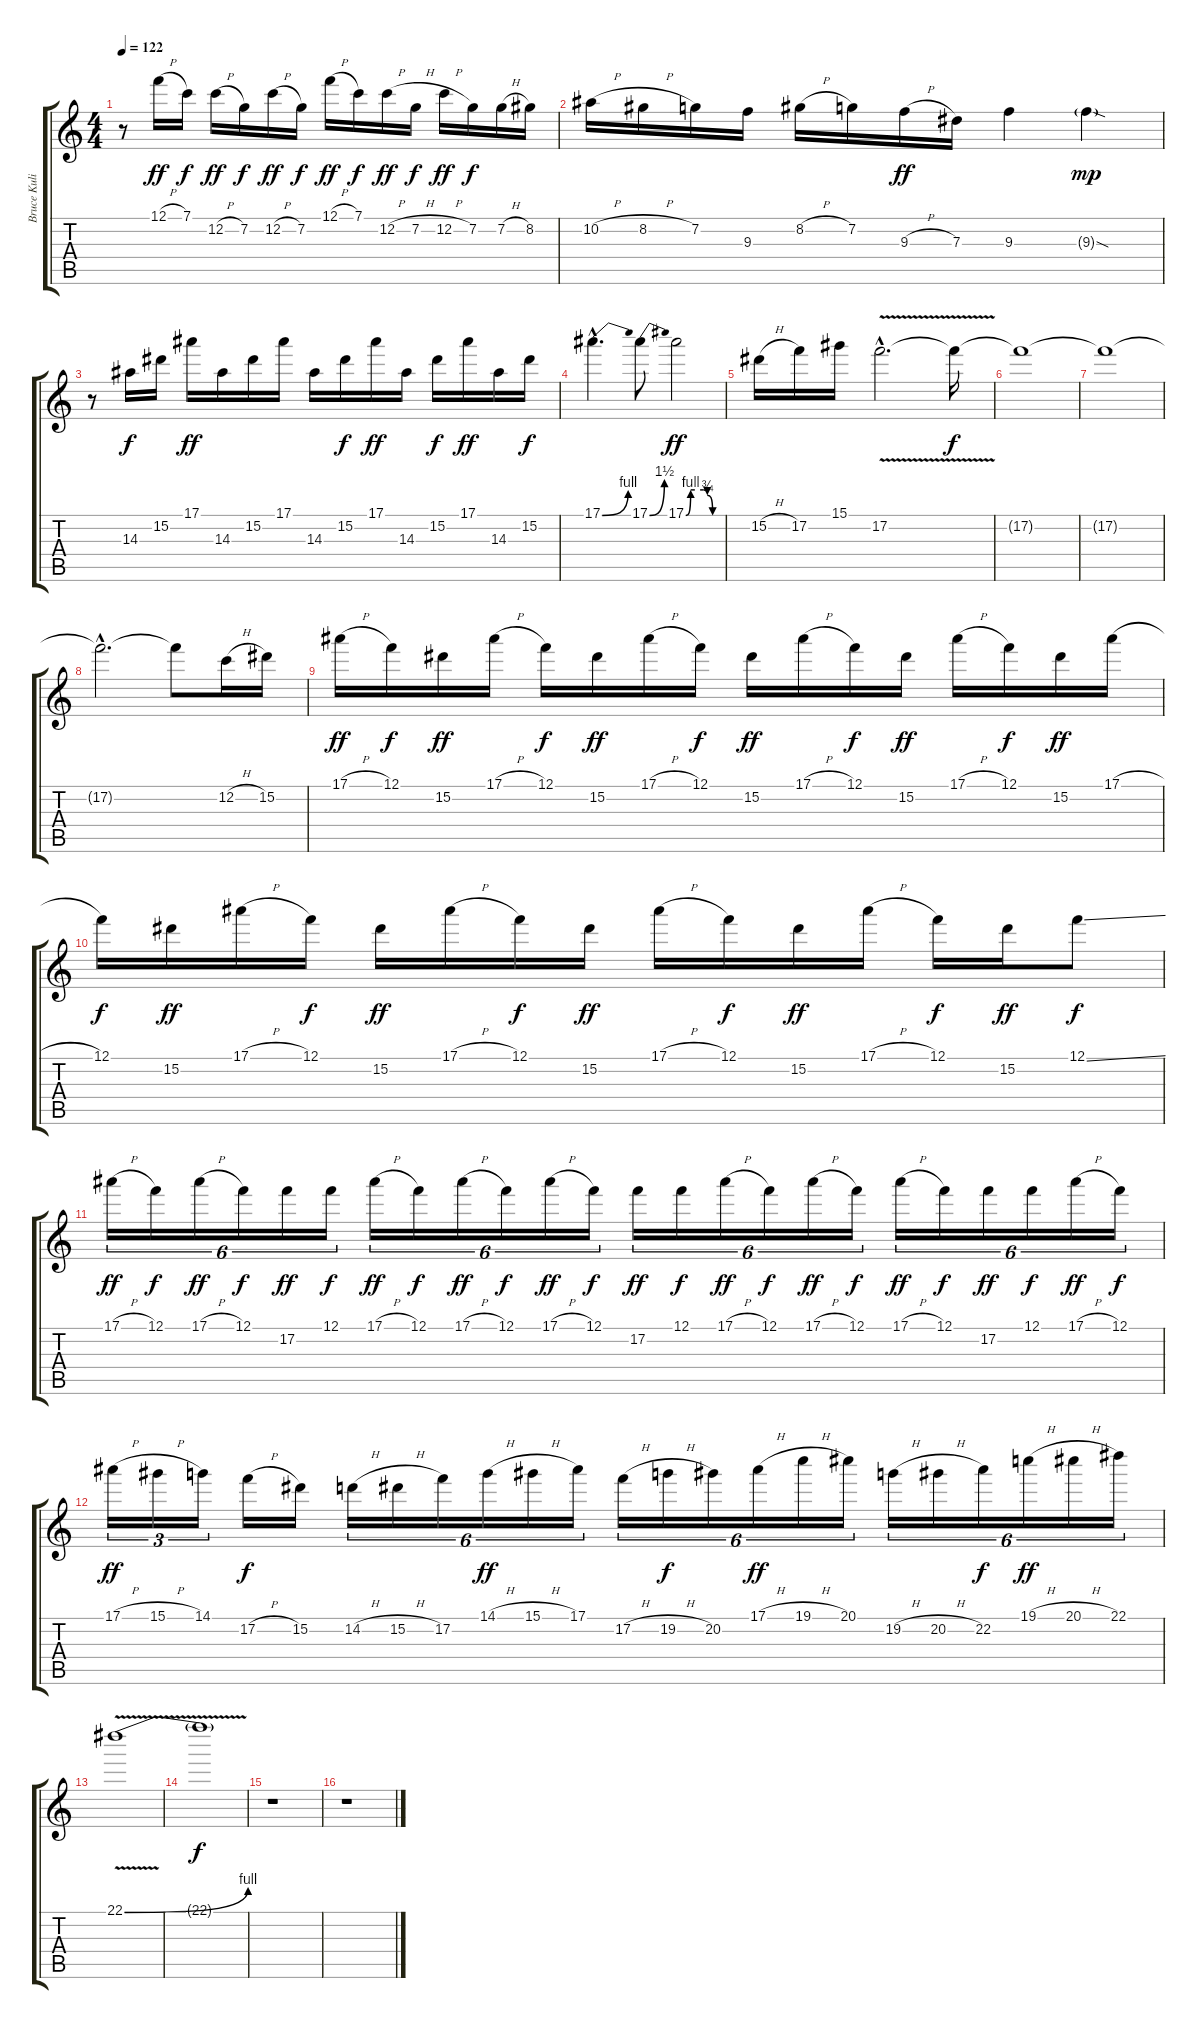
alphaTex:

\track ("Bruce Kulick Solo" "Bruce Kuli") {instrument overdrivenguitar}
\staff {score tabs}
\tuning (F4 C4 Ab3 Eb3 Bb2 F2) {hide}
\ts (4 4)
\tempo 122
\clef g2
\ks c
r.8{dy f} 12.1{h}.16{dy ff} 7.1.16{dy f} 12.2{h}.16{dy ff} 7.2.16{dy f} 12.2{h}.16{dy ff} 7.2.16{dy f} 12.1{h}.16{dy ff} 7.1.16{dy f} 12.2{h}.16{dy ff} 7.2{h}.16{dy f} 12.2{h}.16{dy ff} 7.2.16{dy f} 7.2{h}.16 8.2.16 |
10.2{h}.16 8.2{h}.16 7.2.16 9.3.16 8.2{h}.16 7.2.16 9.3{h}.16{dy ff} 7.3.16 9.3.4 9.3{sod g}.4{dy mp} |
r.8 14.3.16{dy f} 15.2.16 17.1.16{dy ff} 14.3.16 15.2.16 17.1.16 14.3.16 15.2.16{dy f} 17.1.16{dy ff} 14.3.16 15.2.16{dy f} 17.1.16{dy ff} 14.3.16 15.2.16{dy f} |
17.1{be (bend 0 0 60 4) hac}.4{d} 17.1{be (bend 0 0 60 6)}.8 17.1{be (custom 0 0 8 4 15 4 30 4 36 3 45 0 60 0)}.2{dy ff} |
15.2{h}.16 17.2.16 15.1.16 17.2{v hac}.2{d} 17.2{t}.16{dy f} |
17.2{t}.1 |
17.2{t}.1 |
17.2{hac t}.2{d} 17.2{t}.8 12.2{h}.16 15.2.16 |
17.1{h}.16{dy ff} 12.1.16{dy f} 15.2.16{dy ff} 17.1{h}.16 12.1.16{dy f} 15.2.16{dy ff} 17.1{h}.16 12.1.16{dy f} 15.2.16{dy ff} 17.1{h}.16 12.1.16{dy f} 15.2.16{dy ff} 17.1{h}.16 12.1.16{dy f} 15.2.16{dy ff} 17.1{h}.16 |
12.1.16{dy f} 15.2.16{dy ff} 17.1{h}.16 12.1.16{dy f} 15.2.16{dy ff} 17.1{h}.16 12.1.16{dy f} 15.2.16{dy ff} 17.1{h}.16 12.1.16{dy f} 15.2.16{dy ff} 17.1{h}.16 12.1.16{dy f} 15.2.16{dy ff} 12.1{ss}.8{dy f} |
17.1{h}.16{tu (6 4) dy ff} 12.1.16{tu (6 4) dy f} 17.1{h}.16{tu (6 4) dy ff} 12.1.16{tu (6 4) dy f} 17.2.16{tu (6 4) dy ff} 12.1.16{tu (6 4) dy f} 17.1{h}.16{tu (6 4) dy ff} 12.1.16{tu (6 4) dy f} 17.1{h}.16{tu (6 4) dy ff} 12.1.16{tu (6 4) dy f} 17.1{h}.16{tu (6 4) dy ff} 12.1.16{tu (6 4) dy f} 17.2.16{tu (6 4) dy ff} 12.1.16{tu (6 4) dy f} 17.1{h}.16{tu (6 4) dy ff} 12.1.16{tu (6 4) dy f} 17.1{h}.16{tu (6 4) dy ff} 12.1.16{tu (6 4) dy f} 17.1{h}.16{tu (6 4) dy ff} 12.1.16{tu (6 4) dy f} 17.2.16{tu (6 4) dy ff} 12.1.16{tu (6 4) dy f} 17.1{h}.16{tu (6 4) dy ff} 12.1.16{tu (6 4) dy f} |
17.1{h}.16{tu (3 2) dy ff} 15.1{h}.16{tu (3 2)} 14.1.16{tu (3 2)} 17.2{h}.16{dy f} 15.2.16 14.2{h}.16{tu (6 4)} 15.2{h}.16{tu (6 4)} 17.2.16{tu (6 4)} 14.1{h}.16{tu (6 4) dy ff} 15.1{h}.16{tu (6 4)} 17.1.16{tu (6 4)} 17.2{h}.16{tu (6 4)} 19.2{h}.16{tu (6 4) dy f} 20.2.16{tu (6 4)} 17.1{h}.16{tu (6 4) dy ff} 19.1{h}.16{tu (6 4)} 20.1.16{tu (6 4)} 19.2{h}.16{tu (6 4)} 20.2{h}.16{tu (6 4)} 22.2.16{tu (6 4) dy f} 19.1{h}.16{tu (6 4) dy ff} 20.1{h}.16{tu (6 4)} 22.1.16{tu (6 4)} |
22.1{be (bend 0 0 60 4) v}.1 |
22.1{t}.1{dy f} |
r.1 |
r.1
